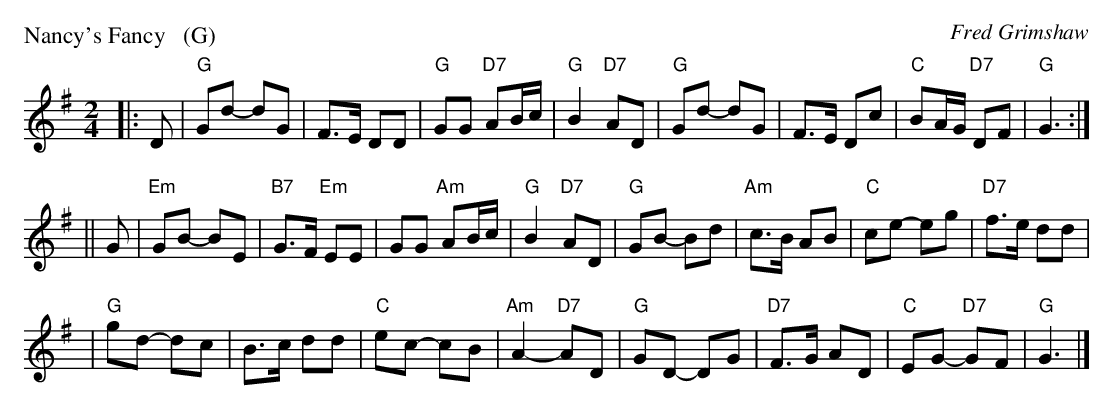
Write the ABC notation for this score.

X:1
P: Nancy's Fancy   (G)
C: Fred Grimshaw
M: 2/4
L: 1/8
K: G
|: D \
| "G"Gd -dG | F>E DD | "G"GG "D7"AB/c/ | "G"B2 "D7"AD \
| "G"Gd -dG | F>E Dc | "C"BA/G/ "D7"DF | "G"G3  :|
|| G \
| "Em"GB- BE | "B7"G>F "Em"EE | GG "Am"AB/c/ | "G"B2 "D7"AD \
| "G"GB- Bd | "Am"c>B AB | "C"ce- eg | "D7"f>e dd |
| "G"gd- dc | B>c dd | "C"ec- cB | "Am"A2- "D7"AD \
| "G"GD- DG | "D7"F>G AD | "C"EG- "D7"GF | "G"G3 |]
